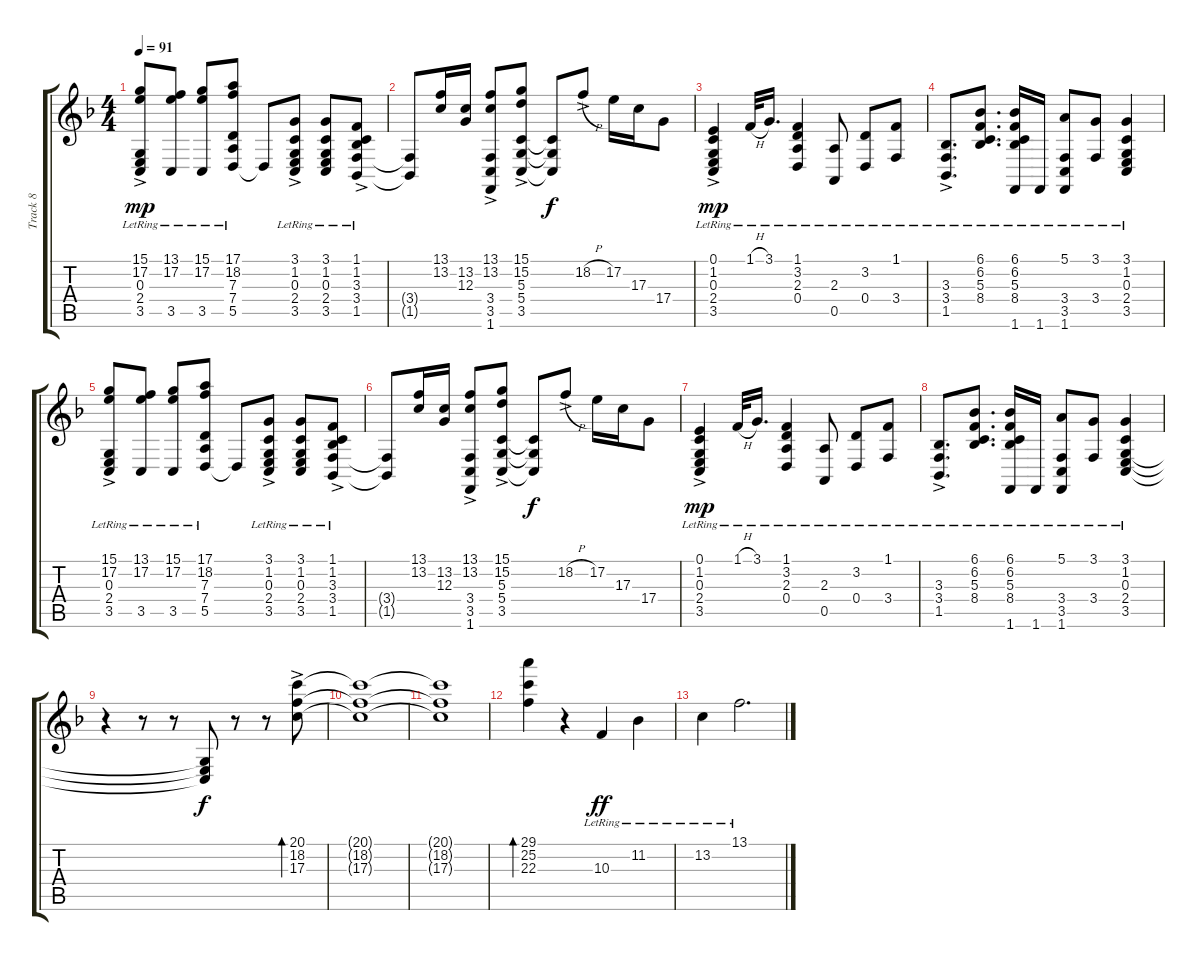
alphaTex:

\track ("Track 8" "Track 8") {instrument pad1newage}
\staff {score tabs}
\tuning (E4 B3 G3 D3 A2 E2) {hide}
\ts (4 4)
\tempo 91
\clef g2
\ks f
(15.1{lr} 17.2{lr} 0.3{ac lr} 2.4{ac lr} 3.5{ac lr}).8{dy mp} (13.1{lr} 17.2{lr} 3.5{lr}).8 (15.1{lr} 17.2{lr} 3.5{lr}).8 (17.1{lr} 18.2{lr} 7.3{lr} 7.4{lr} 5.5{lr}).8 5.5{t}.8 (3.1 1.2{lr} 0.3{ac lr} 2.4{ac lr} 3.5{ac lr}).8 (3.1 1.2{lr} 0.3{lr} 2.4{lr} 3.5{lr}).8 (1.1 1.2{lr} 3.3{ac lr} 3.4{ac lr} 1.5{ac lr}).8 |
(3.4{t} 1.5{t}).8 (13.1 13.2).16 (13.2 12.3).16 (13.1 13.2 3.4{ac} 3.5{ac} 1.6{ac}).8 (15.1 15.2 5.3{ac} 5.4{ac} 3.5{ac}).8 (5.3{t} 5.4{t} 3.5{t}).8{dy f} 18.2{h ac}.8 17.2.16 17.3.16 17.4.8 |
(0.1{lr} 1.2{lr} 0.3{ac lr} 2.4{ac lr} 3.5{ac lr}).4{dy mp} 1.1{h lr}.32 3.1{lr}.16{d} (1.1{lr} 3.2{lr} 2.3{lr} 0.4{lr}).4 (2.3{lr} 0.5{lr}).8 (3.2{lr} 0.4{lr}).8 (1.1{lr} 3.4{lr}).8 |
(3.3{ac lr} 3.4{ac lr} 1.5{ac lr}).8{d} (6.1{lr} 6.2{lr} 5.3{lr} 8.4{lr}).8{d} (6.1{lr} 6.2{lr} 5.3{lr} 8.4{lr} 1.6{lr}).16 1.6{lr}.16 (5.1{lr} 3.4{lr} 3.5{lr} 1.6{lr}).8 (3.1{lr} 3.4{lr}).8 (3.1{lr} 1.2{lr} 0.3{lr} 2.4{lr} 3.5{lr}).4 |
(15.1{lr} 17.2{lr} 0.3{ac lr} 2.4{ac lr} 3.5{ac lr}).8 (13.1{lr} 17.2{lr} 3.5{lr}).8 (15.1{lr} 17.2{lr} 3.5{lr}).8 (17.1{lr} 18.2{lr} 7.3{lr} 7.4{lr} 5.5{lr}).8 5.5{t}.8 (3.1 1.2{lr} 0.3{ac lr} 2.4{ac lr} 3.5{ac lr}).8 (3.1 1.2{lr} 0.3{lr} 2.4{lr} 3.5{lr}).8 (1.1 1.2{lr} 3.3{ac lr} 3.4{ac lr} 1.5{ac lr}).8 |
(3.4{t} 1.5{t}).8 (13.1 13.2).16 (13.2 12.3).16 (13.1 13.2 3.4{ac} 3.5{ac} 1.6{ac}).8 (15.1 15.2 5.3{ac} 5.4{ac} 3.5{ac}).8 (5.3{t} 5.4{t} 3.5{t}).8{dy f} 18.2{h ac}.8 17.2.16 17.3.16 17.4.8 |
(0.1{lr} 1.2{lr} 0.3{ac lr} 2.4{ac lr} 3.5{ac lr}).4{dy mp} 1.1{h lr}.32 3.1{lr}.16{d} (1.1{lr} 3.2{lr} 2.3{lr} 0.4{lr}).4 (2.3{lr} 0.5{lr}).8 (3.2{lr} 0.4{lr}).8 (1.1{lr} 3.4{lr}).8 |
(3.3{ac lr} 3.4{ac lr} 1.5{ac lr}).8{d} (6.1{lr} 6.2{lr} 5.3{lr} 8.4{lr}).8{d} (6.1{lr} 6.2{lr} 5.3{lr} 8.4{lr} 1.6{lr}).16 1.6{lr}.16 (5.1{lr} 3.4{lr} 3.5{lr} 1.6{lr}).8 (3.1{lr} 3.4{lr}).8 (3.1{lr} 1.2{lr} 0.3{lr} 2.4{lr} 3.5{lr}).4 |
r.4 r.8 r.8 (0.3{t} 2.4{t} 3.5{t}).8{dy f} r.8 r.8 (20.1 18.2 17.3{ac}).8{bd 480} |
(20.1{t} 18.2{t} 17.3{t}).1 |
(20.1{t} 18.2{t} 17.3{t}).1 |
(29.1 25.2 22.3).4{bd 480} r.4 10.3{lr}.4{dy ff} 11.2{lr}.4 |
13.2{lr}.4 13.1{lr}.2{d}
